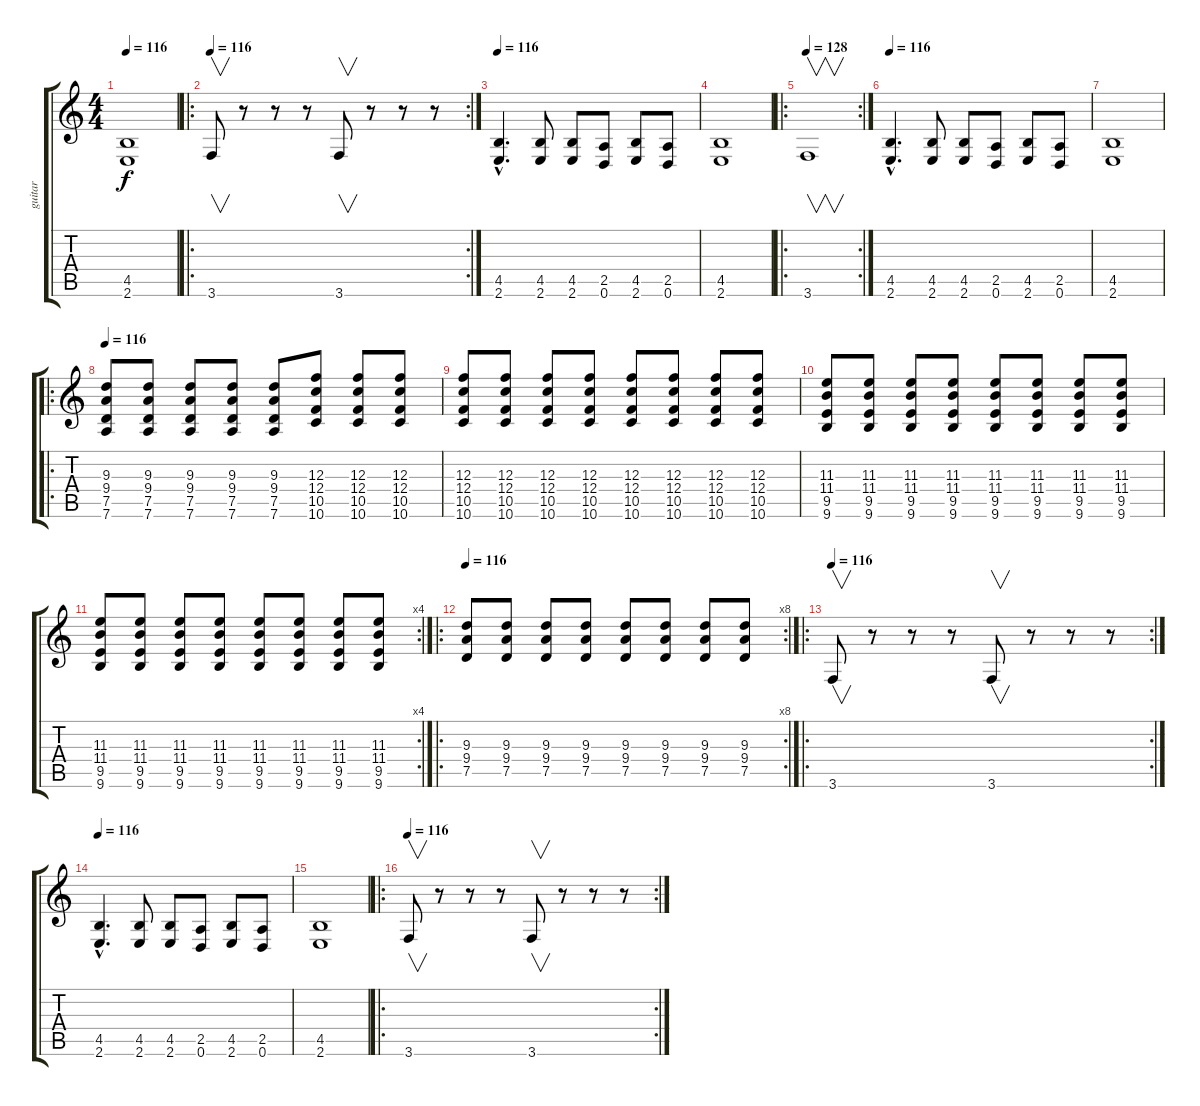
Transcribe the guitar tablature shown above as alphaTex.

\track ("guitar" "guitar") {instrument distortionguitar}
\staff {score tabs}
\tuning (D4 A3 F3 C3 G2 D2) {hide}
\ts (4 4)
\tempo 116
\clef g2
\ks c
(4.5 2.6).1{dy f} |
\ro
\rc 2
\tempo 116
3.6.8{v} r.8 r.8 r.8 3.6.8{v} r.8 r.8 r.8 |
\tempo 116
(4.5{hac} 2.6{hac}).4{d} (4.5 2.6).8 (4.5 2.6).8 (2.5 0.6).8 (4.5 2.6).8 (2.5 0.6).8 |
(4.5 2.6).1 |
\ro
\rc 2
\tempo 128
3.6.1{v} |
\tempo 116
(4.5{hac} 2.6{hac}).4{d} (4.5 2.6).8 (4.5 2.6).8 (2.5 0.6).8 (4.5 2.6).8 (2.5 0.6).8 |
(4.5 2.6).1 |
\ro
\tempo 116
(9.3 9.4 7.5 7.6).8{instrument distortionguitar} (9.3 9.4 7.5 7.6).8 (9.3 9.4 7.5 7.6).8 (9.3 9.4 7.5 7.6).8 (9.3 9.4 7.5 7.6).8 (12.3 12.4 10.5 10.6).8 (12.3 12.4 10.5 10.6).8 (12.3 12.4 10.5 10.6).8 |
(12.3 12.4 10.5 10.6).8 (12.3 12.4 10.5 10.6).8 (12.3 12.4 10.5 10.6).8 (12.3 12.4 10.5 10.6).8 (12.3 12.4 10.5 10.6).8 (12.3 12.4 10.5 10.6).8 (12.3 12.4 10.5 10.6).8 (12.3 12.4 10.5 10.6).8 |
(11.3 11.4 9.5 9.6).8 (11.3 11.4 9.5 9.6).8 (11.3 11.4 9.5 9.6).8 (11.3 11.4 9.5 9.6).8 (11.3 11.4 9.5 9.6).8 (11.3 11.4 9.5 9.6).8 (11.3 11.4 9.5 9.6).8 (11.3 11.4 9.5 9.6).8 |
\rc 4
(11.3 11.4 9.5 9.6).8 (11.3 11.4 9.5 9.6).8 (11.3 11.4 9.5 9.6).8 (11.3 11.4 9.5 9.6).8 (11.3 11.4 9.5 9.6).8 (11.3 11.4 9.5 9.6).8 (11.3 11.4 9.5 9.6).8 (11.3 11.4 9.5 9.6).8 |
\ro
\rc 8
\tempo 116
(9.3 9.4 7.5).8 (9.3 9.4 7.5).8 (9.3 9.4 7.5).8 (9.3 9.4 7.5).8 (9.3 9.4 7.5).8 (9.3 9.4 7.5).8 (9.3 9.4 7.5).8 (9.3 9.4 7.5).8 |
\ro
\rc 2
\tempo 116
3.6.8{v} r.8 r.8 r.8 3.6.8{v} r.8 r.8 r.8 |
\tempo 116
(4.5{hac} 2.6{hac}).4{d} (4.5 2.6).8 (4.5 2.6).8 (2.5 0.6).8 (4.5 2.6).8 (2.5 0.6).8 |
(4.5 2.6).1 |
\ro
\rc 2
\tempo 116
3.6.8{v} r.8 r.8 r.8 3.6.8{v} r.8 r.8 r.8
